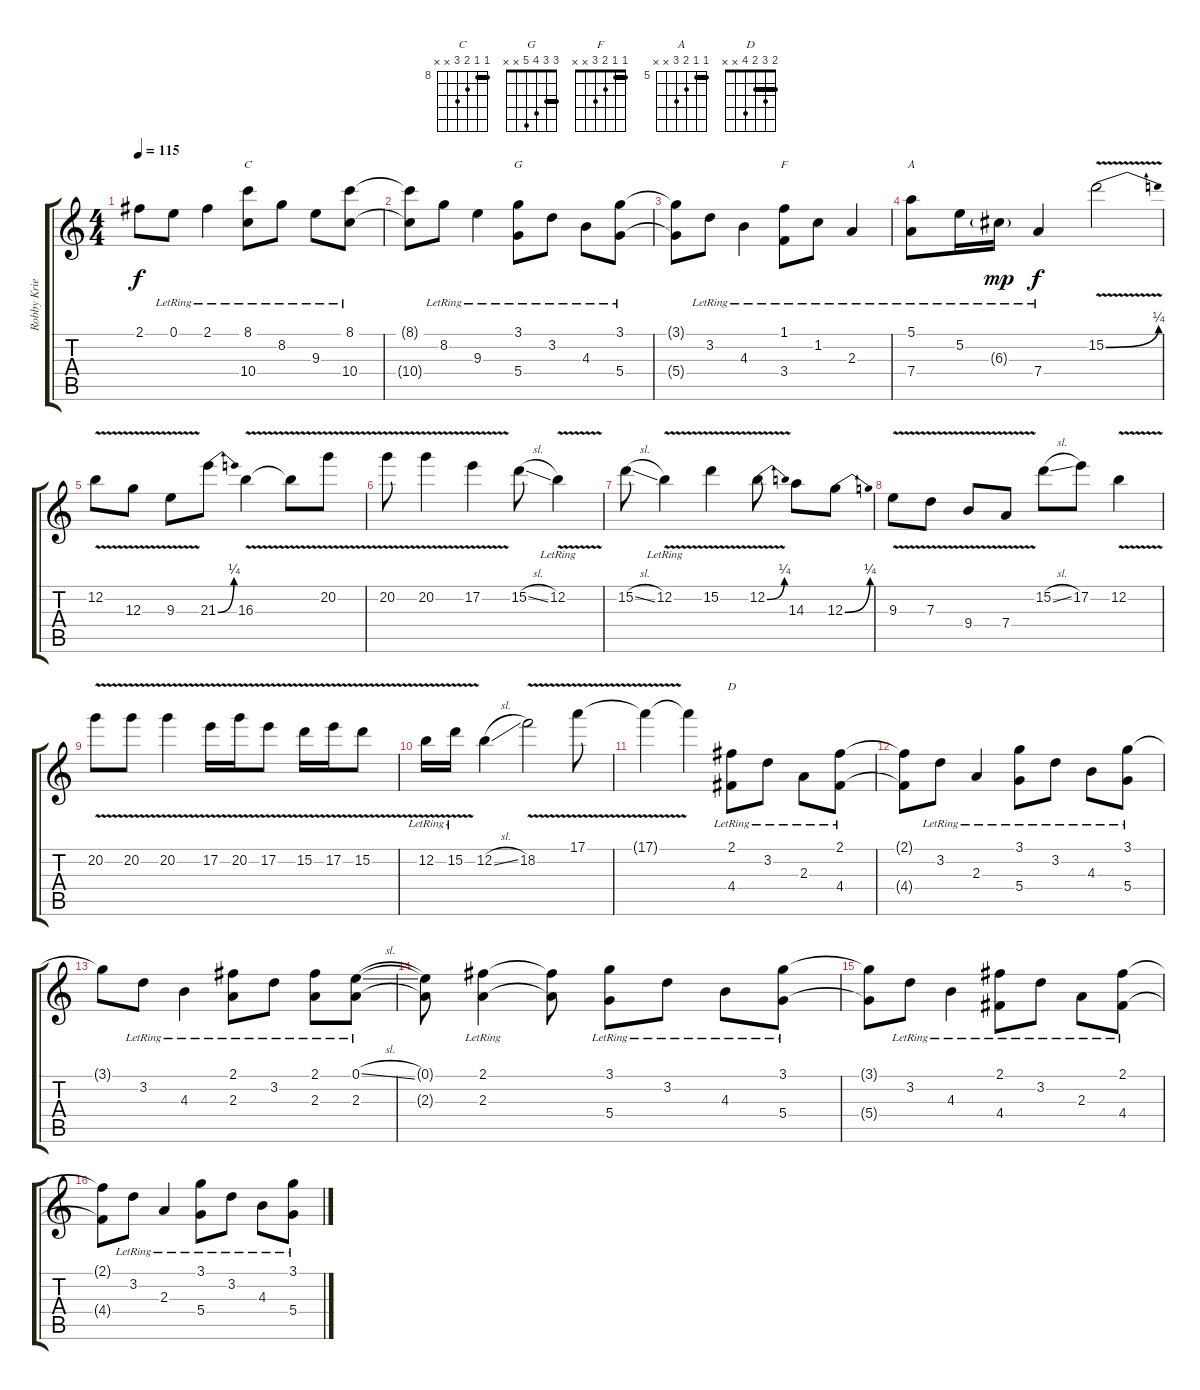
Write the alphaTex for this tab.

\track ("Robby Krieger" "Robby Krie") {instrument electricguitarjazz}
\staff {score tabs}
\tuning (E4 B3 G3 D3 A2 E2) {hide}
\chord ("C" 8 8 9 10 x x) {firstfret 8 barre 8}
\chord ("G" 3 3 4 5 x x) {barre 3}
\chord ("F" 1 1 2 3 x x) {barre 1}
\chord ("A" 5 5 6 7 x x) {firstfret 5 barre 5}
\chord ("D" 2 3 2 4 x x) {barre 2}
\ts (4 4)
\tempo 115
\clef g2
\ks c
2.1{t}.8{dy f} 0.1{lr}.8 2.1{lr}.4 (8.1{lr} 10.4{lr}).8{ch "C"} 8.2{lr}.8 9.3{lr}.8 (8.1{lr} 10.4{lr}).8 |
(8.1{t} 10.4{t}).8 8.2{lr}.8 9.3{lr}.4 (3.1{lr} 5.4{lr}).8{ch "G"} 3.2{lr}.8 4.3{lr}.8 (3.1{lr} 5.4{lr}).8 |
(3.1{t} 5.4{t}).8 3.2{lr}.8 4.3{lr}.4 (1.1{lr} 3.4{lr}).8{ch "F"} 1.2{lr}.8 2.3{lr}.4 |
(5.1{lr} 7.4{lr}).8{ch "A"} 5.2{lr}.16 6.3{g lr}.16{dy mp} 7.4{lr}.4{dy f} 15.2{be (bend 0 0 60 1) v}.2 |
12.2{v}.8 12.3{v}.8 9.3{v}.8 21.3{be (bend 0 0 60 1)}.8 16.3{v}.4 16.3{t}.8 20.2{v}.8 |
20.2{v}.8 20.2{v}.4 17.2{v}.4 15.2{sl}.8 12.2{v lr}.4 |
15.2{sl}.8 12.2{v lr}.4 15.2{v}.4 12.2{be (bend 0 0 60 1) v}.8 14.3.8 12.3{be (bend 0 0 60 1)}.8 |
9.3{v}.8 7.3{v}.8 9.4{v}.8 7.4{v}.8 15.2{sl}.8 17.2.8 12.2{v}.4 |
20.2{v}.8 20.2{v}.8 20.2{v}.4 17.2{v}.16 20.2{v}.16 17.2{v}.8 15.2{v}.16 17.2{v}.16 15.2{v}.8 |
12.2{v lr}.16 15.2{v lr}.16 12.2{sl}.4 18.2{v}.2 17.1{v}.8 |
17.1{t}.4 17.1{t}.4 (2.1{lr} 4.4{lr}).8{ch "D"} 3.2{lr}.8 2.3{lr}.8 (2.1{lr} 4.4{lr}).8 |
(2.1{t} 4.4{t}).8 3.2{lr}.8 2.3{lr}.4 (3.1{lr} 5.4{lr}).8 3.2{lr}.8 4.3{lr}.8 (3.1{lr} 5.4{lr}).8 |
3.1{t}.8 3.2{lr}.8 4.3{lr}.4 (2.1{lr} 2.3{lr}).8 3.2{lr}.8 (2.1{lr} 2.3{lr}).8 (0.1{sl} 2.3{lr}).8 |
(0.1{t} 2.3{t}).8 (2.1{lr} 2.3{lr}).4 (2.1{t} 2.3{t}).8 (3.1{lr} 5.4{lr}).8 3.2{lr}.8 4.3{lr}.8 (3.1{lr} 5.4{lr}).8 |
(3.1{t} 5.4{t}).8 3.2{lr}.8 4.3{lr}.4 (2.1{lr} 4.4{lr}).8 3.2{lr}.8 2.3{lr}.8 (2.1{lr} 4.4{lr}).8 |
(2.1{t} 4.4{t}).8 3.2{lr}.8 2.3{lr}.4 (3.1{lr} 5.4{lr}).8 3.2{lr}.8 4.3{lr}.8 (3.1{lr} 5.4{lr}).8
